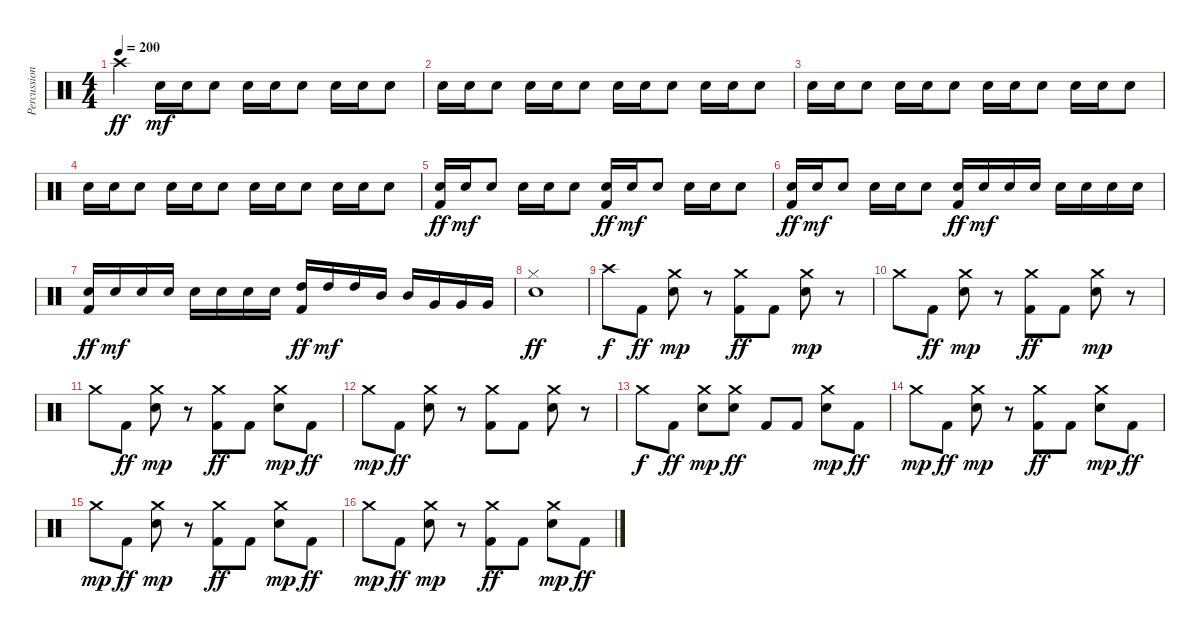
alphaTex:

\track ("Percussion" "Percussion") {instrument percussion}
\staff {score}
\articulation defaults
\ts (4 4)
\tempo 200
\clef neutral
\ks c "Crash high (hit)".4{dy ff} "Electric Snare (hit)".16{dy mf} "Electric Snare (hit)".16 "Electric Snare (hit)".8 "Electric Snare (hit)".16 "Electric Snare (hit)".16 "Electric Snare (hit)".8 "Electric Snare (hit)".16 "Electric Snare (hit)".16 "Electric Snare (hit)".8
|
"Electric Snare (hit)".16 "Electric Snare (hit)".16 "Electric Snare (hit)".8 "Electric Snare (hit)".16 "Electric Snare (hit)".16 "Electric Snare (hit)".8 "Electric Snare (hit)".16 "Electric Snare (hit)".16 "Electric Snare (hit)".8 "Electric Snare (hit)".16 "Electric Snare (hit)".16 "Electric Snare (hit)".8 |
"Electric Snare (hit)".16 "Electric Snare (hit)".16 "Electric Snare (hit)".8 "Electric Snare (hit)".16 "Electric Snare (hit)".16 "Electric Snare (hit)".8 "Electric Snare (hit)".16 "Electric Snare (hit)".16 "Electric Snare (hit)".8 "Electric Snare (hit)".16 "Electric Snare (hit)".16 "Electric Snare (hit)".8 |
"Electric Snare (hit)".16 "Electric Snare (hit)".16 "Electric Snare (hit)".8 "Electric Snare (hit)".16 "Electric Snare (hit)".16 "Electric Snare (hit)".8 "Electric Snare (hit)".16 "Electric Snare (hit)".16 "Electric Snare (hit)".8 "Electric Snare (hit)".16 "Electric Snare (hit)".16 "Electric Snare (hit)".8 |
("Electric Snare (hit)" "Kick (hit) 2").16{dy ff} "Electric Snare (hit)".16{dy mf} "Electric Snare (hit)".8 "Electric Snare (hit)".16 "Electric Snare (hit)".16 "Electric Snare (hit)".8 ("Electric Snare (hit)" "Kick (hit) 2").16{dy ff} "Electric Snare (hit)".16{dy mf} "Electric Snare (hit)".8 "Electric Snare (hit)".16 "Electric Snare (hit)".16 "Electric Snare (hit)".8 |
("Electric Snare (hit)" "Kick (hit) 2").16{dy ff} "Electric Snare (hit)".16{dy mf} "Electric Snare (hit)".8 "Electric Snare (hit)".16 "Electric Snare (hit)".16 "Electric Snare (hit)".8 ("Electric Snare (hit)" "Kick (hit) 2").16{dy ff} "Electric Snare (hit)".16{dy mf} "Electric Snare (hit)".16 "Electric Snare (hit)".16 "Electric Snare (hit)".16 "Electric Snare (hit)".16 "Electric Snare (hit)".16 "Electric Snare (hit)".16 |
("Electric Snare (hit)" "Kick (hit) 2").16{dy ff} "Electric Snare (hit)".16{dy mf} "Electric Snare (hit)".16 "Electric Snare (hit)".16 "Electric Snare (hit)".16 "Electric Snare (hit)".16 "Electric Snare (hit)".16 "Electric Snare (hit)".16 ("High Tom (hit)" "Kick (hit) 2").16{dy ff} "High Tom (hit)".16{dy mf} "High Tom (hit)".16 "Mid Tom (hit)".16 "Mid Tom (hit)".16 "Very Low Tom (hit)".16 "Very Low Tom (hit)".16 "Very Low Tom (hit)".16 |
("Hi-Hat (closed)" "Electric Snare (hit)").1{dy ff} |
"Crash high (hit)".8{dy f} "Kick (hit) 2".8{dy ff} ("Crash medium (hit)" "Electric Snare (hit)").8{dy mp} r.8 ("Crash medium (hit)" "Kick (hit) 2").8{dy ff} "Kick (hit) 2".8 ("Crash medium (hit)" "Electric Snare (hit)").8{dy mp} r.8 |
"Crash medium (hit)".8 "Kick (hit) 2".8{dy ff} ("Crash medium (hit)" "Electric Snare (hit)").8{dy mp} r.8 ("Crash medium (hit)" "Kick (hit) 2").8{dy ff} "Kick (hit) 2".8 ("Crash medium (hit)" "Electric Snare (hit)").8{dy mp} r.8 |
"Crash medium (hit)".8 "Kick (hit) 2".8{dy ff} ("Crash medium (hit)" "Electric Snare (hit)").8{dy mp} r.8 ("Crash medium (hit)" "Kick (hit) 2").8{dy ff} "Kick (hit) 2".8 ("Crash medium (hit)" "Electric Snare (hit)").8{dy mp} "Kick (hit) 2".8{dy ff} |
"Crash medium (hit)".8{dy mp} "Kick (hit) 2".8{dy ff} ("Crash medium (hit)" "Electric Snare (hit)").8 r.8 ("Crash medium (hit)" "Kick (hit) 2").8 "Kick (hit) 2".8 ("Crash medium (hit)" "Electric Snare (hit)").8 r.8 |
"Crash medium (hit)".8{dy f} "Kick (hit) 2".8{dy ff} ("Crash medium (hit)" "Electric Snare (hit)").8{dy mp} ("Crash medium (hit)" "Electric Snare (hit)").8{dy ff} "Kick (hit) 2".8 "Kick (hit) 2".8 ("Crash medium (hit)" "Electric Snare (hit)").8{dy mp} "Kick (hit) 2".8{dy ff} |
"Crash medium (hit)".8{dy mp} "Kick (hit) 2".8{dy ff} ("Crash medium (hit)" "Electric Snare (hit)").8{dy mp} r.8 ("Crash medium (hit)" "Kick (hit) 2").8{dy ff} "Kick (hit) 2".8 ("Crash medium (hit)" "Electric Snare (hit)").8{dy mp} "Kick (hit) 2".8{dy ff} |
"Crash medium (hit)".8{dy mp} "Kick (hit) 2".8{dy ff} ("Crash medium (hit)" "Electric Snare (hit)").8{dy mp} r.8 ("Crash medium (hit)" "Kick (hit) 2").8{dy ff} "Kick (hit) 2".8 ("Crash medium (hit)" "Electric Snare (hit)").8{dy mp} "Kick (hit) 2".8{dy ff} |
"Crash medium (hit)".8{dy mp} "Kick (hit) 2".8{dy ff} ("Crash medium (hit)" "Electric Snare (hit)").8{dy mp} r.8 ("Crash medium (hit)" "Kick (hit) 2").8{dy ff} "Kick (hit) 2".8 ("Crash medium (hit)" "Electric Snare (hit)").8{dy mp} "Kick (hit) 2".8{dy ff}
